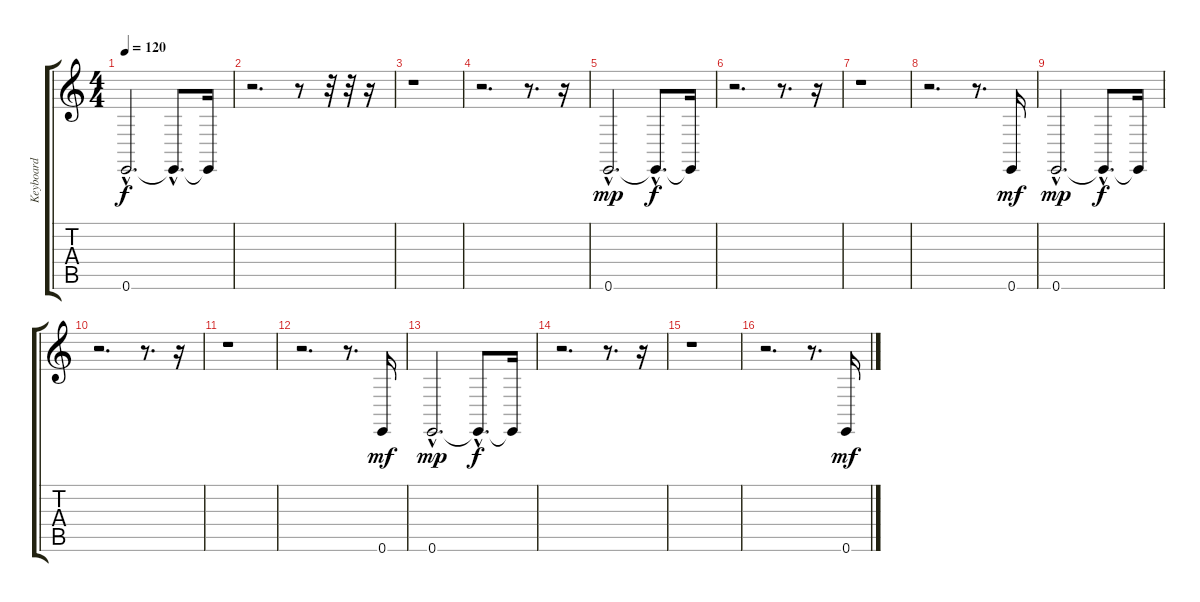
\track ("Keyboard" "Keyboard") {instrument synthstrings1}
\staff {score tabs}
\tuning (E4 B3 G3 D3 A2 E2) {hide}
\ts (4 4)
\tempo 120
\clef g2
\ks c
0.6{hac t}.2{d dy f} 0.6{hac t}.8{d} 0.6{t}.16 |
r.2{d} r.8 r.32 r.32 r.16 |
r.1 |
r.2{d} r.8{d} r.16 |
0.6{hac}.2{d dy mp} 0.6{hac t}.8{d dy f} 0.6{t}.16 |
r.2{d} r.8{d} r.16 |
r.1 |
r.2{d} r.8{d} 0.6.16{dy mf} |
0.6{hac}.2{d dy mp} 0.6{hac t}.8{d dy f} 0.6{t}.16 |
r.2{d} r.8{d} r.16 |
r.1 |
r.2{d} r.8{d} 0.6.16{dy mf} |
0.6{hac}.2{d dy mp} 0.6{hac t}.8{d dy f} 0.6{t}.16 |
r.2{d} r.8{d} r.16 |
r.1 |
r.2{d} r.8{d} 0.6.16{dy mf}
